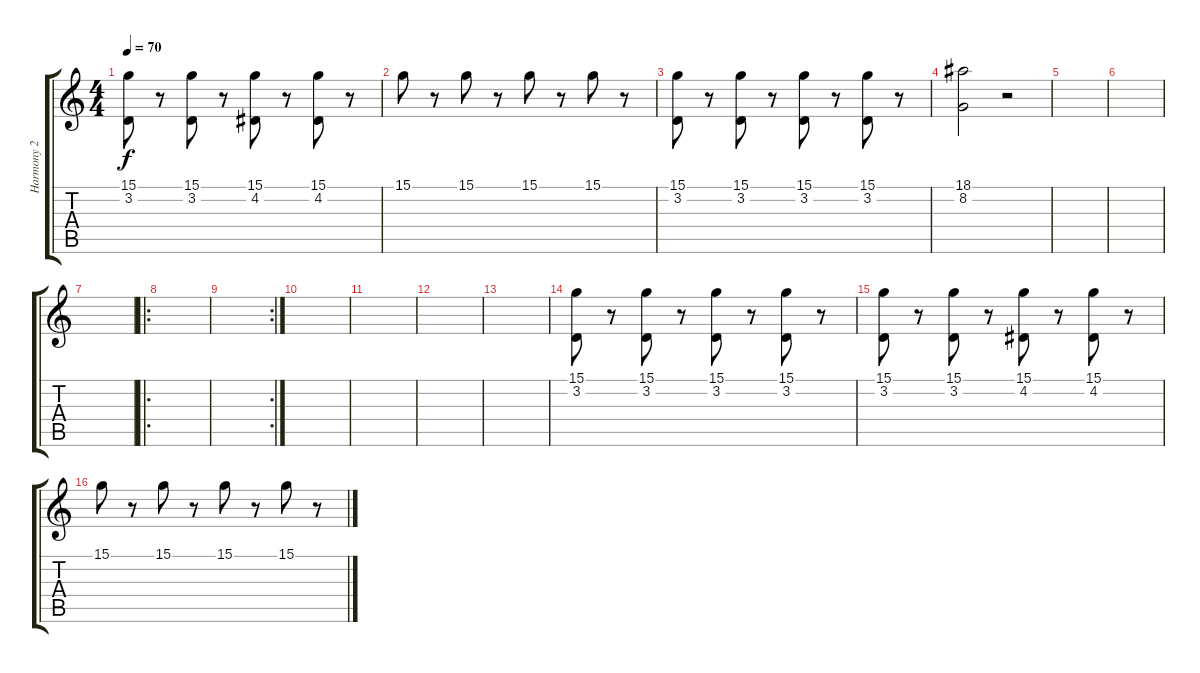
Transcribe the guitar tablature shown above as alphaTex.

\track ("Harmony 2" "Harmony 2") {instrument stringensemble1}
\staff {score tabs}
\tuning (E4 B3 G3 D3 A2 E2) {hide}
\ts (4 4)
\tempo 70
\clef g2
\ks c
(15.1 3.2).8{dy f} r.8 (15.1 3.2).8 r.8 (15.1 4.2).8 r.8 (15.1 4.2).8 r.8 |
15.1.8 r.8 15.1.8 r.8 15.1.8 r.8 15.1.8 r.8 |
(15.1 3.2).8 r.8 (15.1 3.2).8 r.8 (15.1 3.2).8 r.8 (15.1 3.2).8 r.8 |
(18.1 8.2).2 r.2 |
|
|
|
\ro
|
\rc 2
|
|
|
|
|
(15.1 3.2).8 r.8 (15.1 3.2).8 r.8 (15.1 3.2).8 r.8 (15.1 3.2).8 r.8 |
(15.1 3.2).8 r.8 (15.1 3.2).8 r.8 (15.1 4.2).8 r.8 (15.1 4.2).8 r.8 |
15.1.8 r.8 15.1.8 r.8 15.1.8 r.8 15.1.8 r.8
